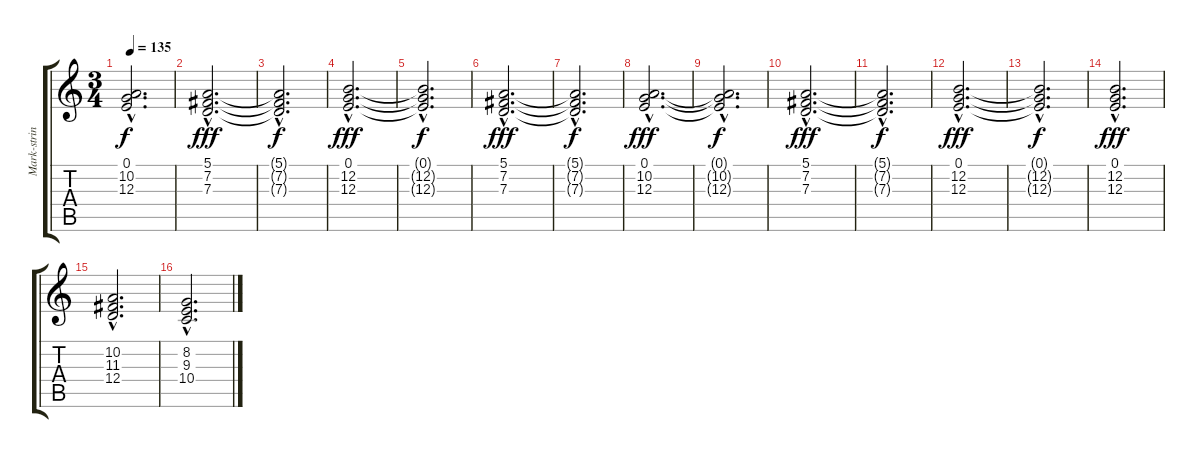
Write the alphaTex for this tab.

\track ("Mark-strings" "Mark-strin") {instrument synthstrings1}
\staff {score tabs}
\tuning (E4 B3 G3 D3 A2 E2) {hide}
\ts (3 4)
\tempo 135
\clef g2
\ks c
(0.1{hac t} 10.2{hac t} 12.3{hac t}).2{d dy f} |
(5.1{hac} 7.2{hac} 7.3{hac}).2{d dy fff} |
(5.1{hac t} 7.2{hac t} 7.3{hac t}).2{d dy f} |
(0.1{hac} 12.2{hac} 12.3{hac}).2{d dy fff} |
(0.1{hac t} 12.2{hac t} 12.3{hac t}).2{d dy f} |
(5.1{hac} 7.2{hac} 7.3{hac}).2{d dy fff} |
(5.1{hac t} 7.2{hac t} 7.3{hac t}).2{d dy f} |
(0.1{hac} 10.2{hac} 12.3{hac}).2{d dy fff} |
(0.1{hac t} 10.2{hac t} 12.3{hac t}).2{d dy f} |
(5.1{hac} 7.2{hac} 7.3{hac}).2{d dy fff} |
(5.1{hac t} 7.2{hac t} 7.3{hac t}).2{d dy f} |
(0.1{hac} 12.2{hac} 12.3{hac}).2{d dy fff} |
(0.1{hac t} 12.2{hac t} 12.3{hac t}).2{d dy f} |
(0.1{hac} 12.2{hac} 12.3{hac}).2{d dy fff} |
(10.2{hac} 11.3{hac} 12.4{hac}).2{d} |
(8.2{hac} 9.3{hac} 10.4{hac}).2{d}
